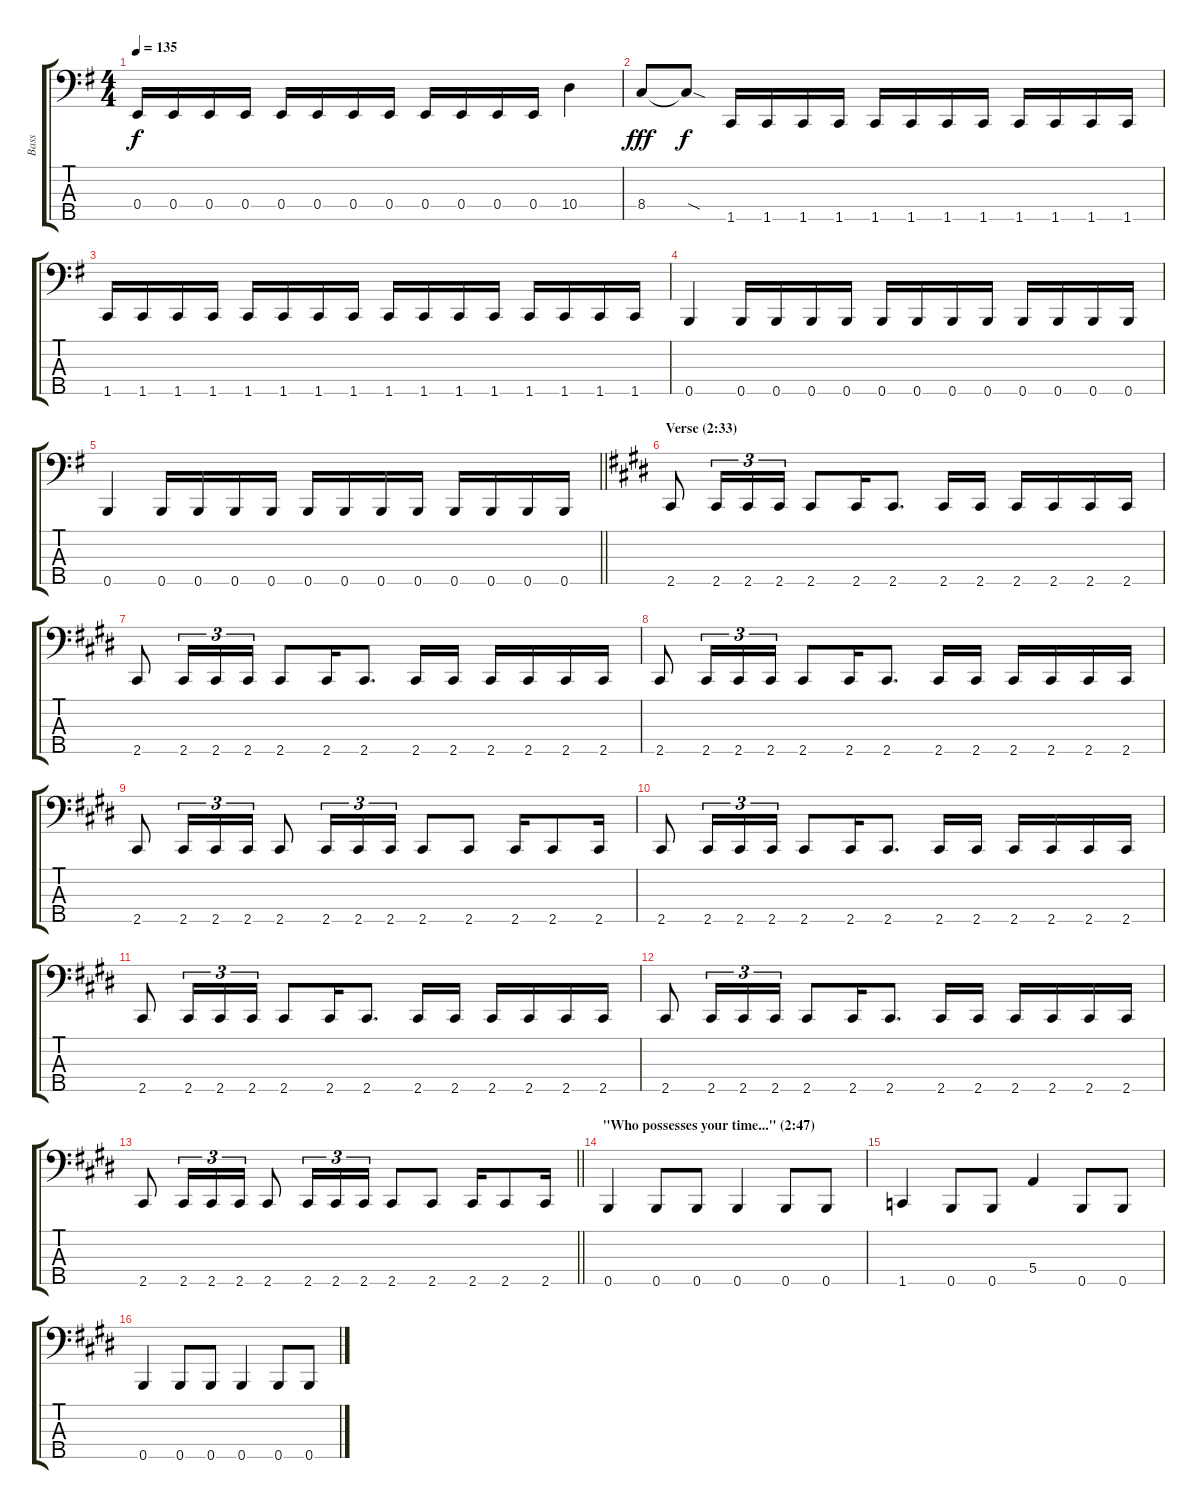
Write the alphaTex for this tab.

\track ("Bass" "Bass") {instrument electricbassfinger}
\staff {score tabs}
\tuning (G2 D2 A1 E1 B0) {hide}
\ts (4 4)
\tempo 135
\clef f4
\ks eminor
0.4.16{dy f} 0.4.16 0.4.16 0.4.16 0.4.16 0.4.16 0.4.16 0.4.16 0.4.16 0.4.16 0.4.16 0.4.16 10.4.4 |
8.4.8{dy fff} 8.4{sod t}.8{dy f} 1.5.16 1.5.16 1.5.16 1.5.16 1.5.16 1.5.16 1.5.16 1.5.16 1.5.16 1.5.16 1.5.16 1.5.16 |
1.5.16 1.5.16 1.5.16 1.5.16 1.5.16 1.5.16 1.5.16 1.5.16 1.5.16 1.5.16 1.5.16 1.5.16 1.5.16 1.5.16 1.5.16 1.5.16 |
0.5.4 0.5.16 0.5.16 0.5.16 0.5.16 0.5.16 0.5.16 0.5.16 0.5.16 0.5.16 0.5.16 0.5.16 0.5.16 |
\barLineRight lightlight
0.5.4 0.5.16 0.5.16 0.5.16 0.5.16 0.5.16 0.5.16 0.5.16 0.5.16 0.5.16 0.5.16 0.5.16 0.5.16 |
\section ("" "Verse (2:33)")
\ks c#minor
2.5.8 2.5.16{tu (3 2)} 2.5.16{tu (3 2)} 2.5.16{tu (3 2)} 2.5.8 2.5.16 2.5.8{d} 2.5.16 2.5.16 2.5.16 2.5.16 2.5.16 2.5.16 |
2.5.8 2.5.16{tu (3 2)} 2.5.16{tu (3 2)} 2.5.16{tu (3 2)} 2.5.8 2.5.16 2.5.8{d} 2.5.16 2.5.16 2.5.16 2.5.16 2.5.16 2.5.16 |
2.5.8 2.5.16{tu (3 2)} 2.5.16{tu (3 2)} 2.5.16{tu (3 2)} 2.5.8 2.5.16 2.5.8{d} 2.5.16 2.5.16 2.5.16 2.5.16 2.5.16 2.5.16 |
2.5.8 2.5.16{tu (3 2)} 2.5.16{tu (3 2)} 2.5.16{tu (3 2)} 2.5.8 2.5.16{tu (3 2)} 2.5.16{tu (3 2)} 2.5.16{tu (3 2)} 2.5.8 2.5.8 2.5.16 2.5.8 2.5.16 |
2.5.8 2.5.16{tu (3 2)} 2.5.16{tu (3 2)} 2.5.16{tu (3 2)} 2.5.8 2.5.16 2.5.8{d} 2.5.16 2.5.16 2.5.16 2.5.16 2.5.16 2.5.16 |
2.5.8 2.5.16{tu (3 2)} 2.5.16{tu (3 2)} 2.5.16{tu (3 2)} 2.5.8 2.5.16 2.5.8{d} 2.5.16 2.5.16 2.5.16 2.5.16 2.5.16 2.5.16 |
2.5.8 2.5.16{tu (3 2)} 2.5.16{tu (3 2)} 2.5.16{tu (3 2)} 2.5.8 2.5.16 2.5.8{d} 2.5.16 2.5.16 2.5.16 2.5.16 2.5.16 2.5.16 |
\barLineRight lightlight
2.5.8 2.5.16{tu (3 2)} 2.5.16{tu (3 2)} 2.5.16{tu (3 2)} 2.5.8 2.5.16{tu (3 2)} 2.5.16{tu (3 2)} 2.5.16{tu (3 2)} 2.5.8 2.5.8 2.5.16 2.5.8 2.5.16 |
\section ("" "\"Who possesses your time...\" (2:47)")
0.5.4 0.5.8 0.5.8 0.5.4 0.5.8 0.5.8 |
1.5.4 0.5.8 0.5.8 5.4.4 0.5.8 0.5.8 |
0.5.4 0.5.8 0.5.8 0.5.4 0.5.8 0.5.8
